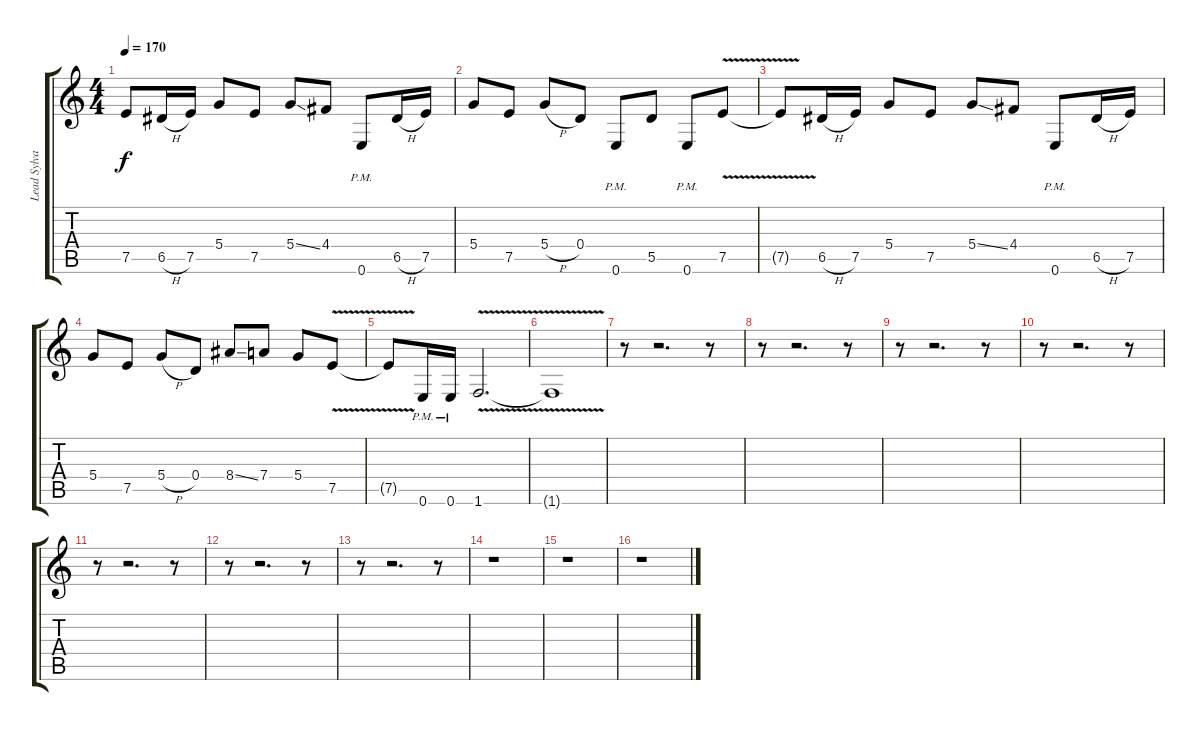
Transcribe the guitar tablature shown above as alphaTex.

\track ("Lead Sylvain" "Lead Sylva") {instrument overdrivenguitar}
\staff {score tabs}
\tuning (E4 B3 G3 D3 A2 E2) {hide}
\ts (4 4)
\tempo 170
\clef g2
\ks c
7.5{t}.8{dy f} 6.5{h}.16 7.5.16 5.4.8 7.5.8 5.4{ss}.8 4.4.8 0.6{pm}.8 6.5{h}.16 7.5.16 |
5.4.8 7.5.8 5.4{h}.8 0.4.8 0.6{pm}.8 5.5.8 0.6{pm}.8 7.5{v}.8 |
7.5{t}.8 6.5{h}.16 7.5.16 5.4.8 7.5.8 5.4{ss}.8 4.4.8 0.6{pm}.8 6.5{h}.16 7.5.16 |
5.4.8 7.5.8 5.4{h}.8 0.4.8 8.4{ss}.8 7.4.8 5.4.8 7.5{v}.8 |
7.5{t}.8 0.6{pm}.16 0.6{pm}.16 1.6{v}.2{d} |
1.6{t}.1 |
r.8 r.2{d} r.8 |
r.8 r.2{d} r.8 |
r.8 r.2{d} r.8 |
r.8 r.2{d} r.8 |
r.8 r.2{d} r.8 |
r.8 r.2{d} r.8 |
r.8 r.2{d} r.8 |
r.1 |
r.1 |
r.1
